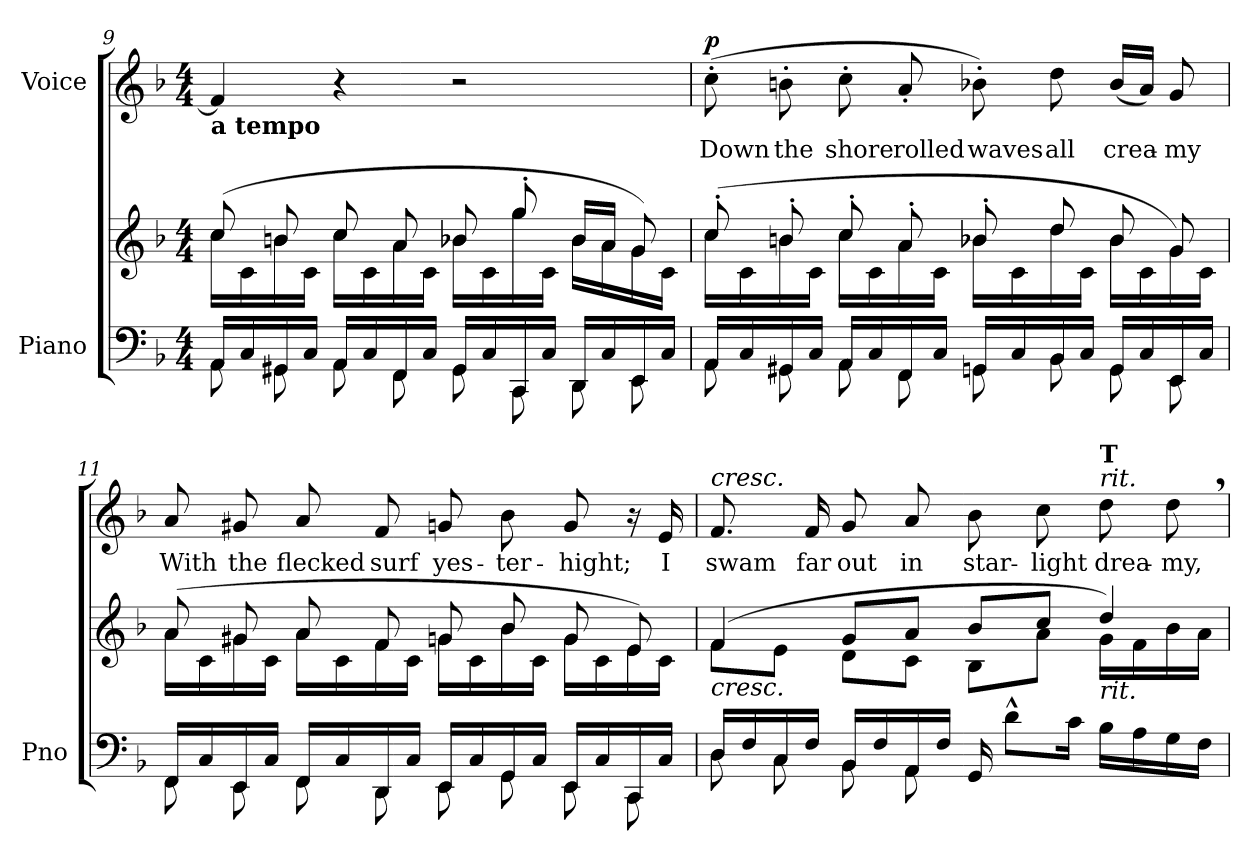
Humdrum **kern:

**kern	**kern	**kern	**text	**dynam
*part2	*part2	*part1	*part1	*part1
*staff3	*staff2	*staff1	*staff1	*staff1
*I"Piano	*	*I"Voice	*	*
*I'Pno	*	*	*	*
!!LO:LB:g=z
*clefF4	*clefG2	*clefG2	*	*
*k[b-]	*k[b-]	*k[b-]	*	*
*M4/4	*M4/4	*M4/4	*	*
=9	=9	=9	=9	=9
*^	*^	*	*	*
!	!	!	!	!LO:TX:b:B:t=a tempo	!	!
16AA/LL	8AA\	(>8cc/	16cc\LL	4f/]	.	.
16C/	.	.	16c\	.	.	.
!	!LO:N:head=solid	!	!	!	!	!
16GG#X/	8GG#\	8bn/	16b\	.	.	.
16C/JJ	.	.	16c\JJ	.	.	.
16AA/LL	8AA\	8cc/	16cc\LL	4r	.	.
16C/	.	.	16c\	.	.	.
16FF/	8FF\	8a/	16a\	.	.	.
16C/JJ	.	.	16c\JJ	.	.	.
16GG#/LL	8GG#\	8b-X/	16b-\LL	2r	.	.
16C/	.	.	16c\	.	.	.
16CC/	8CC\	8gg'/	16gg\	.	.	.
16C/JJ	.	.	16c\JJ	.	.	.
16DD/LL	8DD\	16b-/LL	16b-\LL	.	.	.
16C/	.	16a/JJ	16a\	.	.	.
16EE/	8EE\	8g/)	16g\	.	.	.
16C/JJ	.	.	16c\JJ	.	.	.
=10	=10	=10	=10	=10	=10	=10
!	!	!	!	!	!LO:LY:b	!LO:DY:a
16AA/LL	8AA\	(>8cc'/	16cc\LL	(>8cc'\	Down	p
16C/	.	.	16c\	.	.	.
!	!LO:N:head=solid	!	!	!	!LO:LY:b	!
16GG#X/	8GG#\	8bn'/	16b\	8bn'\	the	.
16C/JJ	.	.	16c\JJ	.	.	.
!	!	!	!	!	!LO:LY:b	!
16AA/LL	8AA\	8cc'/	16cc\LL	8cc'\	shore	.
16C/	.	.	16c\	.	.	.
!	!	!	!	!	!LO:LY:b	!
16FF/	8FF\	8a'/	16a\	8a'/	rolled	.
16C/JJ	.	.	16c\JJ	.	.	.
!	!	!	!	!	!LO:LY:b	!
16GGn/LL	8GG\	8b-X'/	16b-\LL	8b-X'\)	waves	.
16C/	.	.	16c\	.	.	.
!	!	!	!	!	!LO:LY:b	!
16BB-/	8BB-\	8dd/	16dd\	8dd\	all	.
16C/JJ	.	.	16c\JJ	.	.	.
!	!	!	!	!	!LO:LY:b	!
16GG/LL	8GG\	8b-/	16b-\LL	(<16b-/LL	crea-	.
16C/	.	.	16c\	16a/JJ)	.	.
!	!	!	!	!	!LO:LY:b	!
16EE/	8EE\	8g/	16g\)	8g/	-my	.
16C/JJ	.	.	16c\JJ	.	.	.
!!LO:LB:g=z
=11	=11	=11	=11	=11	=11	=11
!	!	!	!	!	!LO:LY:b	!
16FF/LL	8FF\	(>8a/	16a\LL	8a/	With	.
16C/	.	.	16c\	.	.	.
!	!LO:N:head=solid	!	!	!	!LO:LY:b	!
16EE/	8EE\	8g#X/	16g#\	8g#X/	the	.
16C/JJ	.	.	16c\JJ	.	.	.
!	!	!	!	!	!LO:LY:b	!
16FF/LL	8FF\	8a/	16a\LL	8a/	flecked	.
16C/	.	.	16c\	.	.	.
!	!	!	!	!	!LO:LY:b	!
16DD/	8DD\	8f/	16f\	8f/	surf	.
16C/JJ	.	.	16c\JJ	.	.	.
!	!	!	!	!	!LO:LY:b	!
16EE/LL	8EE\	8gn/	16g\LL	8gn/	yes-	.
16C/	.	.	16c\	.	.	.
!	!	!	!	!	!LO:LY:b	!
16GG/	8GG\	8b-/	16b-\	8b-\	-ter-	.
16C/JJ	.	.	16c\JJ	.	.	.
!	!	!	!	!	!LO:LY:b	!
16EE/LL	8EE\	8g/	16g\LL	8g/	-hight;	.
16C/	.	.	16c\	.	.	.
16CC/	8CC\	8e/)	16e\	16r	.	.
!	!	!	!	!	!LO:LY:b	!
16C/JJ	.	.	16c\JJ	16e/	I	.
=12	=12	=12	=12	=12	=12	=12
!	!	!	!	!LO:TX:a:i:t=cresc.	!	!
!	!	!LO:TX:b:i:t=cresc.	!	!	!	!
!	!	!	!	!	!LO:LY:b	!
16D/LL	8D\	(>4f/	8f\L	8.f/	swam	.
16F/	.	.	.	.	.	.
!	!LO:N:head=solid	!	!	!	!	!
16C/	8C\	.	8e\J	.	.	.
!	!	!	!	!	!LO:LY:b	!
16F/JJ	.	.	.	16f/	far	.
!	!	!	!	!	!LO:LY:b	!
16BB-/LL	8BB-\	8g/L	8d\L	8g/	out	.
16F/	.	.	.	.	.	.
!	!	!	!	!	!LO:LY:b	!
16AA/	8AA\	8a/J	8c\J	8a/	in	.
16F/JJ	.	.	.	.	.	.
!	!	!	!	!	!LO:LY:b	!
16GG/	2ryy	8b-/L	8B-\L	8b-\	star-	.
8d^^\L	.	.	.	.	.	.
!	!	!	!	!	!LO:LY:b	!
.	.	8cc/J	8a\J	8cc\	-light	.
16c\Jk	.	.	.	.	.	.
!	!	!	!	!LO:TX:a:i:t=rit.	!	!
!	!	!	!	!LO:TX:a:B:t=T	!	!
!	!	!LO:TX:b:i:t=rit.	!	!	!	!
!	!	!	!	!	!LO:LY:b	!
16B-\LL	.	4dd/)	16g\LL	8dd\	drea-	.
16A\	.	.	16f\	.	.	.
!	!	!	!	!	!LO:LY:b	!
16G\	.	.	16b-\	8dd,\	-my,	.
16F\JJ	.	.	16a\JJ	.	.	.
*v	*v	*	*	*	*	*
*	*v	*v	*	*	*
=	=	=	=	=
*-	*-	*-	*-	*-
